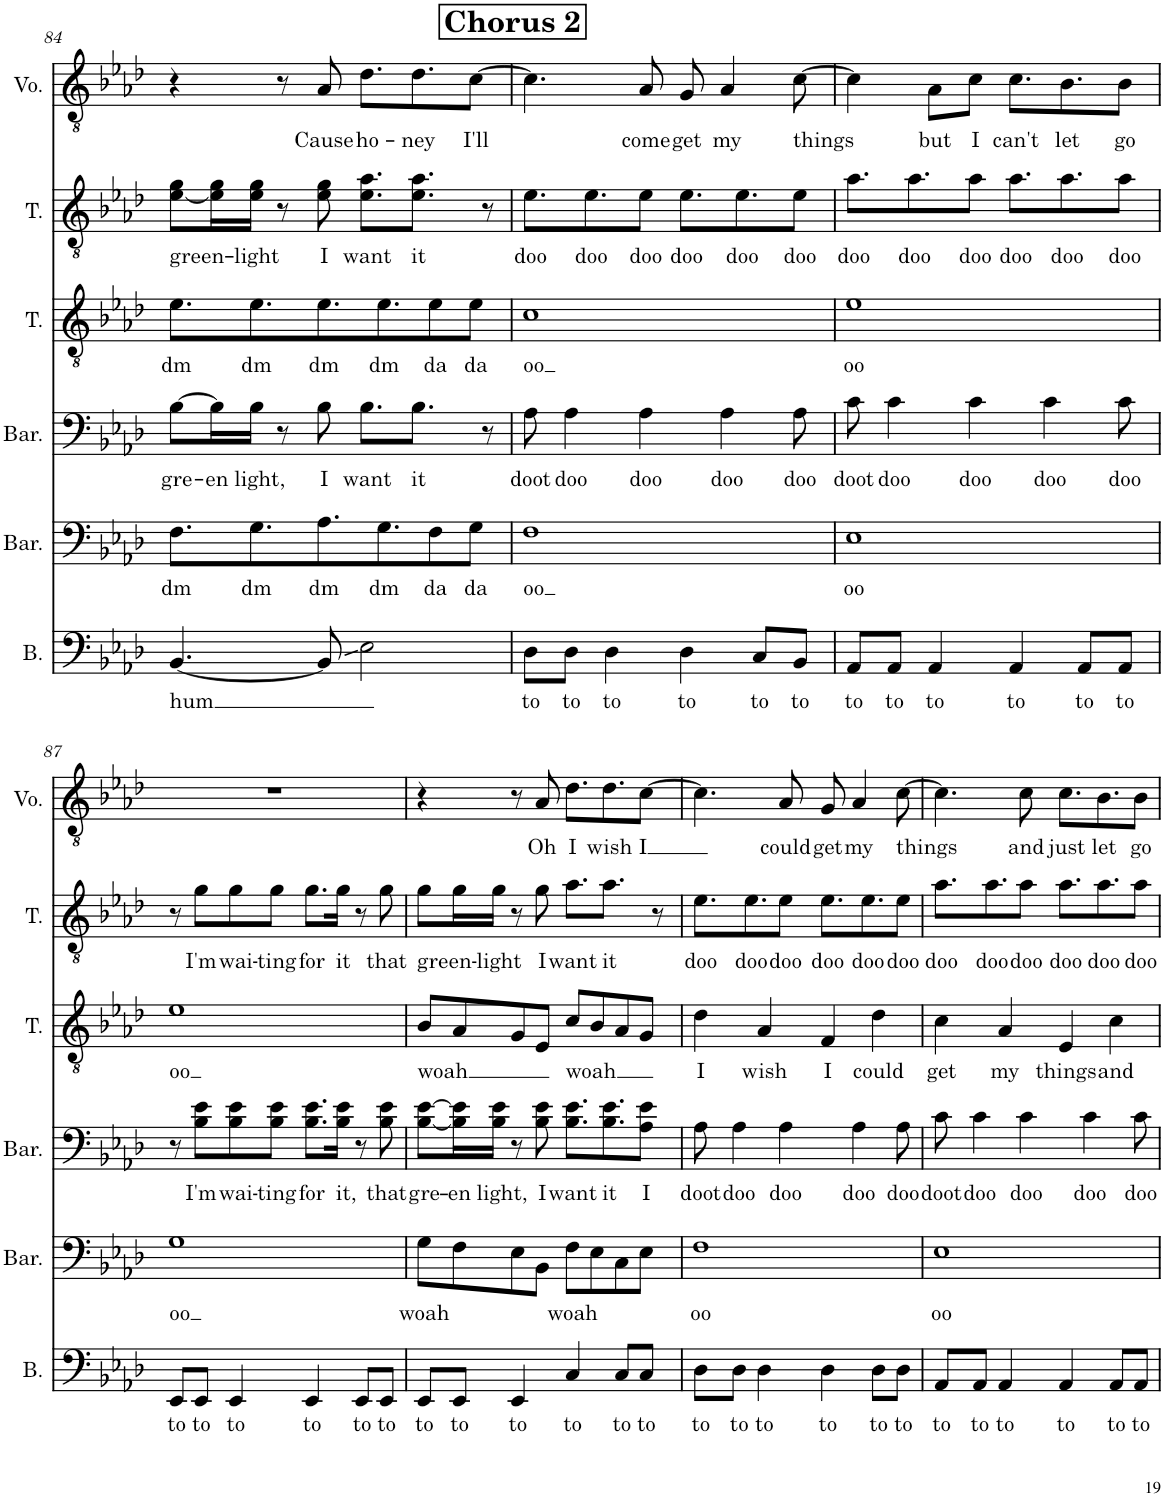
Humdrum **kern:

**kern	**text	**kern	**text	**kern	**text	**kern	**text	**kern	**text	**kern	**text
*part6	*part6	*part5	*part5	*part4	*part4	*part3	*part3	*part2	*part2	*part1	*part1
*staff6	*staff6	*staff5	*staff5	*staff4	*staff4	*staff3	*staff3	*staff2	*staff2	*staff1	*staff1
*I"Bass	*	*I"Baritone	*	*I"Baritone	*	*I"Tenor	*	*I"Tenor	*	*I"Voice	*
*I'B.	*	*I'Bar.	*	*I'Bar.	*	*I'T.	*	*I'T.	*	*I'Vo.	*
!!LO:PB:g=z
*clefF4	*	*clefF4	*	*clefF4	*	*clefGv2	*	*clefGv2	*	*clefGv2	*
*k[b-e-a-d-]	*	*k[b-e-a-d-]	*	*k[b-e-a-d-]	*	*k[b-e-a-d-]	*	*k[b-e-a-d-]	*	*k[b-e-a-d-]	*
*M4/4	*	*M4/4	*	*M4/4	*	*M4/4	*	*M4/4	*	*M4/4	*
=84	=84	=84	=84	=84	=84	=84	=84	=84	=84	=84	=84
!	!LO:LY:b	!	!LO:LY:b	!	!LO:LY:b	!	!LO:LY:b	!	!LO:LY:b	!	!
[4.BB-/	hum	8.F\L	dm	[8B-\L	gre-	8.e-\L	dm	[8e-\ 8g\L	green-	4r	.
!	!	!	!	!	!LO:LY:b	!	!	!	!	!	!
.	.	.	.	16B-\L]	-en	.	.	16e-\] 16g\L	.	.	.
!	!	!	!LO:LY:b	!	!LO:LY:b	!	!LO:LY:b	!	!LO:LY:b	!	!
.	.	8.G\	dm	16B-\JJ	-light,	8.e-\	dm	16e-\ 16g\JJ	-light	.	.
.	.	.	.	8r	.	.	.	8r	.	8r	.
!	!	!	!LO:LY:b	!	!LO:LY:b	!	!LO:LY:b	!	!LO:LY:b	!	!LO:LY:b
8BB-/]	.	8.A-\	dm	8B-\	I	8.e-\	dm	8e-\ 8g\	I	8A-/	Cause
!	!	!	!	!	!LO:LY:b	!	!	!	!LO:LY:b	!	!LO:LY:b
2E-\	.	.	.	8.B-\L	want	.	.	8.e-\ 8.a-\L	want	8.d-\L	ho-
!	!	!	!LO:LY:b	!	!	!	!LO:LY:b	!	!	!	!
.	.	8.G\	dm	.	.	8.e-\	dm	.	.	.	.
!	!	!	!	!	!LO:LY:b	!	!	!	!LO:LY:b	!	!LO:LY:b
.	.	.	.	8.B-\J	it	.	.	8.e-\ 8.a-\J	it	8.d-\	-ney
!	!	!	!LO:LY:b	!	!	!	!LO:LY:b	!	!	!	!
.	.	8F\	da	.	.	8e-\	da	.	.	.	.
!	!	!	!LO:LY:b	!	!	!	!LO:LY:b	!	!	!	!LO:LY:b
.	.	8G\J	da	8r	.	8e-\J	da	8r	.	[8c\J	-I'll
!!LO:REH:place=s1:a:B:cj:fs=14:t=Chorus 2
=85	=85	=85	=85	=85	=85	=85	=85	=85	=85	=85	=85
!	!LO:LY:b	!	!LO:LY:b	!	!LO:LY:b	!	!LO:LY:b	!	!LO:LY:b	!	!
8D-\L	to	1F	oo	8A-\	doot	1c	oo	8.e-\L	doo	4.c\]	.
!	!LO:LY:b	!	!	!	!LO:LY:b	!	!	!	!	!	!
8D-\J	to	.	.	4A-\	doo	.	.	.	.	.	.
!	!	!	!	!	!	!	!	!	!LO:LY:b	!	!
.	.	.	.	.	.	.	.	8.e-\	doo	.	.
!	!LO:LY:b	!	!	!	!	!	!	!	!	!	!
4D-\	to	.	.	.	.	.	.	.	.	.	.
!	!	!	!	!	!LO:LY:b	!	!	!	!LO:LY:b	!	!LO:LY:b
.	.	.	.	4A-\	doo	.	.	8e-\J	doo	8A-/	come
!	!LO:LY:b	!	!	!	!	!	!	!	!LO:LY:b	!	!LO:LY:b
4D-\	to	.	.	.	.	.	.	8.e-\L	doo	8G/	get
!	!	!	!	!	!LO:LY:b	!	!	!	!	!	!LO:LY:b
.	.	.	.	4A-\	doo	.	.	.	.	4A-/	my
!	!	!	!	!	!	!	!	!	!LO:LY:b	!	!
.	.	.	.	.	.	.	.	8.e-\	doo	.	.
!	!LO:LY:b	!	!	!	!	!	!	!	!	!	!
8C/L	to	.	.	.	.	.	.	.	.	.	.
!	!LO:LY:b	!	!	!	!LO:LY:b	!	!	!	!LO:LY:b	!	!LO:LY:b
8BB-/J	to	.	.	8A-\	doo	.	.	8e-\J	doo	[8c\	things
=86	=86	=86	=86	=86	=86	=86	=86	=86	=86	=86	=86
!	!LO:LY:b	!	!LO:LY:b	!	!LO:LY:b	!	!LO:LY:b	!	!LO:LY:b	!	!
8AA-/L	to	1E-	oo	8c\	doot	1e-	oo	8.a-\L	doo	4c\]	.
!	!LO:LY:b	!	!	!	!LO:LY:b	!	!	!	!	!	!
8AA-/J	to	.	.	4c\	doo	.	.	.	.	.	.
!	!	!	!	!	!	!	!	!	!LO:LY:b	!	!
.	.	.	.	.	.	.	.	8.a-\	doo	.	.
!	!LO:LY:b	!	!	!	!	!	!	!	!	!	!LO:LY:b
4AA-/	to	.	.	.	.	.	.	.	.	8A-\L	but
!	!	!	!	!	!LO:LY:b	!	!	!	!LO:LY:b	!	!LO:LY:b
.	.	.	.	4c\	doo	.	.	8a-\J	doo	8c\J	I
!	!LO:LY:b	!	!	!	!	!	!	!	!LO:LY:b	!	!LO:LY:b
4AA-/	to	.	.	.	.	.	.	8.a-\L	doo	8.c\L	can't
!	!	!	!	!	!LO:LY:b	!	!	!	!	!	!
.	.	.	.	4c\	doo	.	.	.	.	.	.
!	!	!	!	!	!	!	!	!	!LO:LY:b	!	!LO:LY:b
.	.	.	.	.	.	.	.	8.a-\	doo	8.B-\	let
!	!LO:LY:b	!	!	!	!	!	!	!	!	!	!
8AA-/L	to	.	.	.	.	.	.	.	.	.	.
!	!LO:LY:b	!	!	!	!LO:LY:b	!	!	!	!LO:LY:b	!	!LO:LY:b
8AA-/J	to	.	.	8c\	doo	.	.	8a-\J	doo	8B-\J	go
!!LO:LB:g=z
=87	=87	=87	=87	=87	=87	=87	=87	=87	=87	=87	=87
!	!LO:LY:b	!	!LO:LY:b	!	!	!	!LO:LY:b	!	!	!	!
8EE-/L	to	1G	oo	8r	.	1e-	oo	8r	.	1r	.
!	!LO:LY:b	!	!	!	!LO:LY:b	!	!	!	!LO:LY:b	!	!
8EE-/J	to	.	.	8B-\ 8e-\L	I'm	.	.	8g\L	I'm	.	.
!	!LO:LY:b	!	!	!	!LO:LY:b	!	!	!	!LO:LY:b	!	!
4EE-/	to	.	.	8B-\ 8e-\	wai-	.	.	8g\	wai-	.	.
!	!	!	!	!	!LO:LY:b	!	!	!	!LO:LY:b	!	!
.	.	.	.	8B-\ 8e-\J	-ting	.	.	8g\J	-ting	.	.
!	!LO:LY:b	!	!	!	!LO:LY:b	!	!	!	!LO:LY:b	!	!
4EE-/	to	.	.	8.B-\ 8.e-\L	for	.	.	8.g\L	for	.	.
!	!	!	!	!	!LO:LY:b	!	!	!	!LO:LY:b	!	!
.	.	.	.	16B-\ 16e-\Jk	it,	.	.	16g\Jk	it	.	.
!	!LO:LY:b	!	!	!	!	!	!	!	!	!	!
8EE-/L	to	.	.	8r	.	.	.	8r	.	.	.
!	!LO:LY:b	!	!	!	!LO:LY:b	!	!	!	!LO:LY:b	!	!
8EE-/J	to	.	.	8B-\ 8e-\	that	.	.	8g\	that	.	.
=88	=88	=88	=88	=88	=88	=88	=88	=88	=88	=88	=88
!	!LO:LY:b	!	!LO:LY:b	!	!LO:LY:b	!	!LO:LY:b	!	!LO:LY:b	!	!
8EE-/L	to	8G\L	woah	[8B-\ [8e-\L	gre-	8B-/L	woah	8g\L	green-	4r	.
!	!LO:LY:b	!	!	!	!LO:LY:b	!	!	!	!	!	!
8EE-/J	to	8F\	.	16B-\] 16e-\]L	-en	8A-/	.	16g\L	.	.	.
!	!	!	!	!	!LO:LY:b	!	!	!	!LO:LY:b	!	!
.	.	.	.	16B-\ 16e-\JJ	-light,	.	.	16g\JJ	-light	.	.
!	!LO:LY:b	!	!	!	!	!	!	!	!	!	!
4EE-/	to	8E-\	.	8r	.	8G/	.	8r	.	8r	.
!	!	!	!	!	!LO:LY:b	!	!	!	!LO:LY:b	!	!LO:LY:b
.	.	8BB-\J	.	8B-\ 8e-\	I	8E-/J	.	8g\	I	8A-/	Oh
!	!LO:LY:b	!	!LO:LY:b	!	!LO:LY:b	!	!LO:LY:b	!	!LO:LY:b	!	!LO:LY:b
4C/	to	8F\L	woah	8.B-\ 8.e-\L	want	8c/L	woah	8.a-\L	want	8.d-\L	I
.	.	8E-\	.	.	.	8B-/	.	.	.	.	.
!	!	!	!	!	!LO:LY:b	!	!	!	!LO:LY:b	!	!LO:LY:b
.	.	.	.	8.B-\ 8.e-\	it	.	.	8.a-\J	it	8.d-\	wish
!	!LO:LY:b	!	!	!	!	!	!	!	!	!	!
8C/L	to	8C\	.	.	.	8A-/	.	.	.	.	.
!	!LO:LY:b	!	!	!	!LO:LY:b	!	!	!	!	!	!LO:LY:b
8C/J	to	8E-\J	.	8A-\ 8e-\J	I	8G/J	.	8r	.	[8c\J	I
=89	=89	=89	=89	=89	=89	=89	=89	=89	=89	=89	=89
!	!LO:LY:b	!	!LO:LY:b	!	!LO:LY:b	!	!LO:LY:b	!	!LO:LY:b	!	!
8D-\L	to	1F	oo	8A-\	doot	4d-\	I	8.e-\L	doo	4.c\]	.
!	!LO:LY:b	!	!	!	!LO:LY:b	!	!	!	!	!	!
8D-\J	to	.	.	4A-\	doo	.	.	.	.	.	.
!	!	!	!	!	!	!	!	!	!LO:LY:b	!	!
.	.	.	.	.	.	.	.	8.e-\	doo	.	.
!	!LO:LY:b	!	!	!	!	!	!LO:LY:b	!	!	!	!
4D-\	to	.	.	.	.	4A-/	wish	.	.	.	.
!	!	!	!	!	!LO:LY:b	!	!	!	!LO:LY:b	!	!LO:LY:b
.	.	.	.	4A-\	doo	.	.	8e-\J	doo	8A-/	could
!	!LO:LY:b	!	!	!	!	!	!LO:LY:b	!	!LO:LY:b	!	!LO:LY:b
4D-\	to	.	.	.	.	4F/	I	8.e-\L	doo	8G/	get
!	!	!	!	!	!LO:LY:b	!	!	!	!	!	!LO:LY:b
.	.	.	.	4A-\	doo	.	.	.	.	4A-/	my
!	!	!	!	!	!	!	!	!	!LO:LY:b	!	!
.	.	.	.	.	.	.	.	8.e-\	doo	.	.
!	!LO:LY:b	!	!	!	!	!	!LO:LY:b	!	!	!	!
8D-\L	to	.	.	.	.	4d-\	could	.	.	.	.
!	!LO:LY:b	!	!	!	!LO:LY:b	!	!	!	!LO:LY:b	!	!LO:LY:b
8D-\J	to	.	.	8A-\	doo	.	.	8e-\J	doo	[8c\	things
=90	=90	=90	=90	=90	=90	=90	=90	=90	=90	=90	=90
!	!LO:LY:b	!	!LO:LY:b	!	!LO:LY:b	!	!LO:LY:b	!	!LO:LY:b	!	!
8AA-/L	to	1E-	oo	8c\	doot	4c\	get	8.a-\L	doo	4.c\]	.
!	!LO:LY:b	!	!	!	!LO:LY:b	!	!	!	!	!	!
8AA-/J	to	.	.	4c\	doo	.	.	.	.	.	.
!	!	!	!	!	!	!	!	!	!LO:LY:b	!	!
.	.	.	.	.	.	.	.	8.a-\	doo	.	.
!	!LO:LY:b	!	!	!	!	!	!LO:LY:b	!	!	!	!
4AA-/	to	.	.	.	.	4A-/	my	.	.	.	.
!	!	!	!	!	!LO:LY:b	!	!	!	!LO:LY:b	!	!LO:LY:b
.	.	.	.	4c\	doo	.	.	8a-\J	doo	8c\	and
!	!LO:LY:b	!	!	!	!	!	!LO:LY:b	!	!LO:LY:b	!	!LO:LY:b
4AA-/	to	.	.	.	.	4E-/	things	8.a-\L	doo	8.c\L	just
!	!	!	!	!	!LO:LY:b	!	!	!	!	!	!
.	.	.	.	4c\	doo	.	.	.	.	.	.
!	!	!	!	!	!	!	!	!	!LO:LY:b	!	!LO:LY:b
.	.	.	.	.	.	.	.	8.a-\	doo	8.B-\	let
!	!LO:LY:b	!	!	!	!	!	!LO:LY:b	!	!	!	!
8AA-/L	to	.	.	.	.	4c\	and	.	.	.	.
!	!LO:LY:b	!	!	!	!LO:LY:b	!	!	!	!LO:LY:b	!	!LO:LY:b
8AA-/J	to	.	.	8c\	doo	.	.	8a-\J	doo	8B-\J	go
=	=	=	=	=	=	=	=	=	=	=	=
*-	*-	*-	*-	*-	*-	*-	*-	*-	*-	*-	*-
